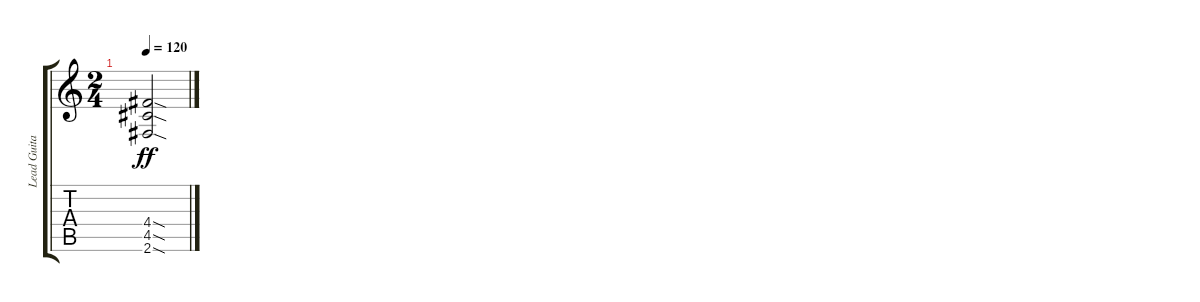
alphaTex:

\track ("Lead Guitar" "Lead Guita") {instrument distortionguitar}
\staff {score tabs}
\tuning (E4 B3 G3 D3 A2 E2) {hide}
\ts (2 4)
\tempo 120
\clef g2
\ks c
(4.4{sod} 4.5{sod} 2.6{sod}).2{dy ff}
